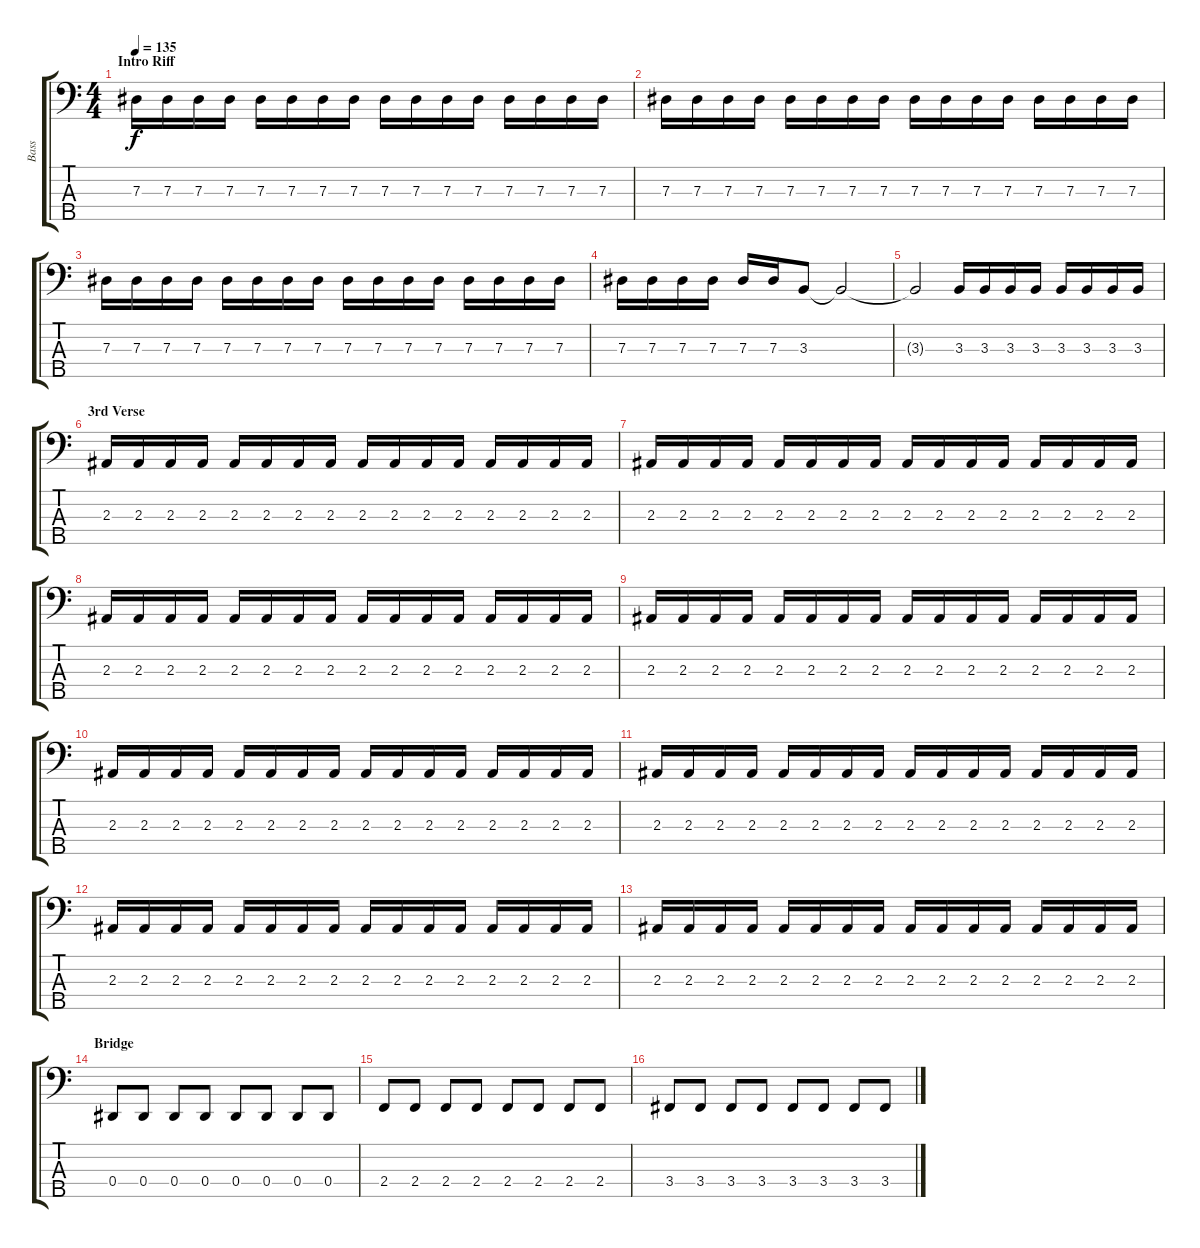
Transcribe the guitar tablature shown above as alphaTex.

\track ("Bass" "Bass") {instrument electricbasspick}
\staff {score tabs}
\tuning (Gb2 Db2 Ab1 Eb1 Bb0) {hide}
\ts (4 4)
\section ("" "Intro Riff")
\tempo 135
\clef f4
\ks c
7.3.16{dy f} 7.3.16 7.3.16 7.3.16 7.3.16 7.3.16 7.3.16 7.3.16 7.3.16 7.3.16 7.3.16 7.3.16 7.3.16 7.3.16 7.3.16 7.3.16 |
7.3.16 7.3.16 7.3.16 7.3.16 7.3.16 7.3.16 7.3.16 7.3.16 7.3.16 7.3.16 7.3.16 7.3.16 7.3.16 7.3.16 7.3.16 7.3.16 |
7.3.16 7.3.16 7.3.16 7.3.16 7.3.16 7.3.16 7.3.16 7.3.16 7.3.16 7.3.16 7.3.16 7.3.16 7.3.16 7.3.16 7.3.16 7.3.16 |
7.3.16 7.3.16 7.3.16 7.3.16 7.3.16 7.3.16 3.3.8 3.3{t}.2 |
3.3{t}.2 3.3.16 3.3.16 3.3.16 3.3.16 3.3.16 3.3.16 3.3.16 3.3.16 |
\section ("" "3rd Verse")
2.3.16 2.3.16 2.3.16 2.3.16 2.3.16 2.3.16 2.3.16 2.3.16 2.3.16 2.3.16 2.3.16 2.3.16 2.3.16 2.3.16 2.3.16 2.3.16 |
2.3.16 2.3.16 2.3.16 2.3.16 2.3.16 2.3.16 2.3.16 2.3.16 2.3.16 2.3.16 2.3.16 2.3.16 2.3.16 2.3.16 2.3.16 2.3.16 |
2.3.16 2.3.16 2.3.16 2.3.16 2.3.16 2.3.16 2.3.16 2.3.16 2.3.16 2.3.16 2.3.16 2.3.16 2.3.16 2.3.16 2.3.16 2.3.16 |
2.3.16 2.3.16 2.3.16 2.3.16 2.3.16 2.3.16 2.3.16 2.3.16 2.3.16 2.3.16 2.3.16 2.3.16 2.3.16 2.3.16 2.3.16 2.3.16 |
2.3.16 2.3.16 2.3.16 2.3.16 2.3.16 2.3.16 2.3.16 2.3.16 2.3.16 2.3.16 2.3.16 2.3.16 2.3.16 2.3.16 2.3.16 2.3.16 |
2.3.16 2.3.16 2.3.16 2.3.16 2.3.16 2.3.16 2.3.16 2.3.16 2.3.16 2.3.16 2.3.16 2.3.16 2.3.16 2.3.16 2.3.16 2.3.16 |
2.3.16 2.3.16 2.3.16 2.3.16 2.3.16 2.3.16 2.3.16 2.3.16 2.3.16 2.3.16 2.3.16 2.3.16 2.3.16 2.3.16 2.3.16 2.3.16 |
2.3.16 2.3.16 2.3.16 2.3.16 2.3.16 2.3.16 2.3.16 2.3.16 2.3.16 2.3.16 2.3.16 2.3.16 2.3.16 2.3.16 2.3.16 2.3.16 |
\section ("" "Bridge")
0.4.8 0.4.8 0.4.8 0.4.8 0.4.8 0.4.8 0.4.8 0.4.8 |
2.4.8 2.4.8 2.4.8 2.4.8 2.4.8 2.4.8 2.4.8 2.4.8 |
3.4.8 3.4.8 3.4.8 3.4.8 3.4.8 3.4.8 3.4.8 3.4.8
